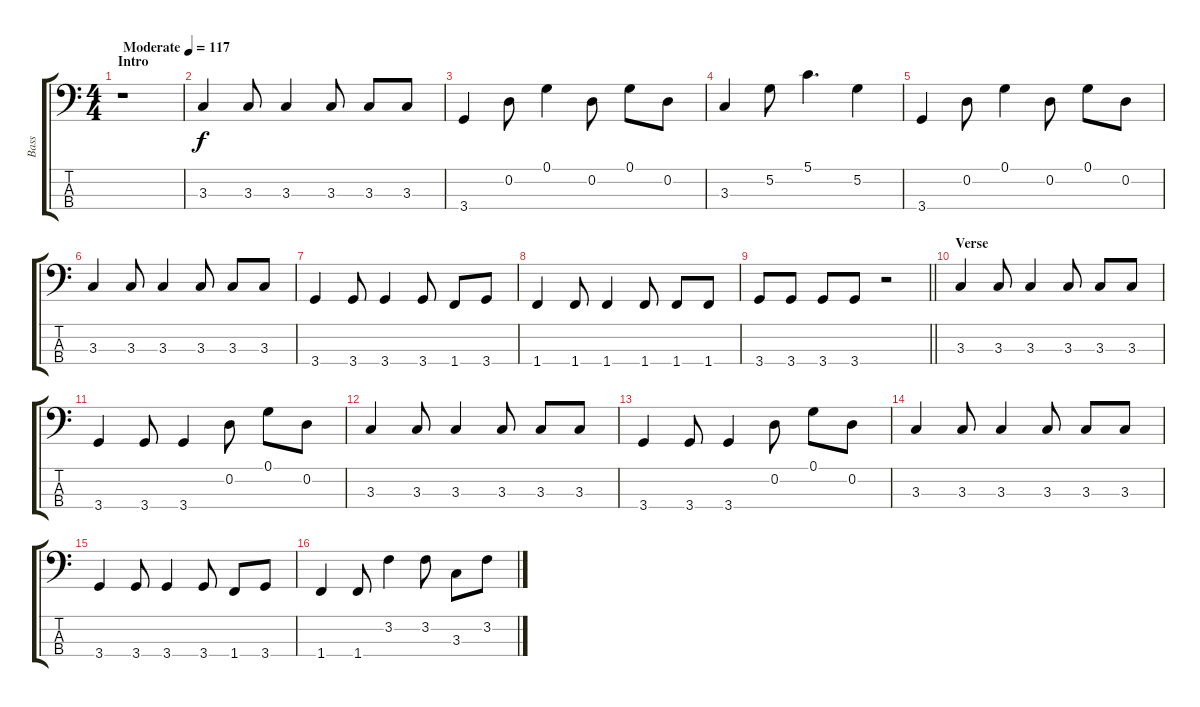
\track ("Bass" "Bass") {instrument electricbasspick}
\staff {score tabs}
\tuning (G2 D2 A1 E1) {hide}
\ts (4 4)
\section ("" "Intro")
\tempo (117 "Moderate")
\clef f4
\ks c
r.1{dy f instrument electricbasspick} |
3.3.4 3.3.8 3.3.4 3.3.8 3.3.8 3.3.8 |
3.4.4 0.2.8 0.1.4 0.2.8 0.1.8 0.2.8 |
3.3.4 5.2.8 5.1.4{d} 5.2.4 |
3.4.4 0.2.8 0.1.4 0.2.8 0.1.8 0.2.8 |
3.3.4 3.3.8 3.3.4 3.3.8 3.3.8 3.3.8 |
3.4.4 3.4.8 3.4.4 3.4.8 1.4.8 3.4.8 |
1.4.4 1.4.8 1.4.4 1.4.8 1.4.8 1.4.8 |
\barLineRight lightlight
3.4.8 3.4.8 3.4.8 3.4.8 r.2 |
\section ("" "Verse")
3.3.4 3.3.8 3.3.4 3.3.8 3.3.8 3.3.8 |
3.4.4 3.4.8 3.4.4 0.2.8 0.1.8 0.2.8 |
3.3.4 3.3.8 3.3.4 3.3.8 3.3.8 3.3.8 |
3.4.4 3.4.8 3.4.4 0.2.8 0.1.8 0.2.8 |
3.3.4 3.3.8 3.3.4 3.3.8 3.3.8 3.3.8 |
3.4.4 3.4.8 3.4.4 3.4.8 1.4.8 3.4.8 |
1.4.4 1.4.8 3.2.4 3.2.8 3.3.8 3.2.8
